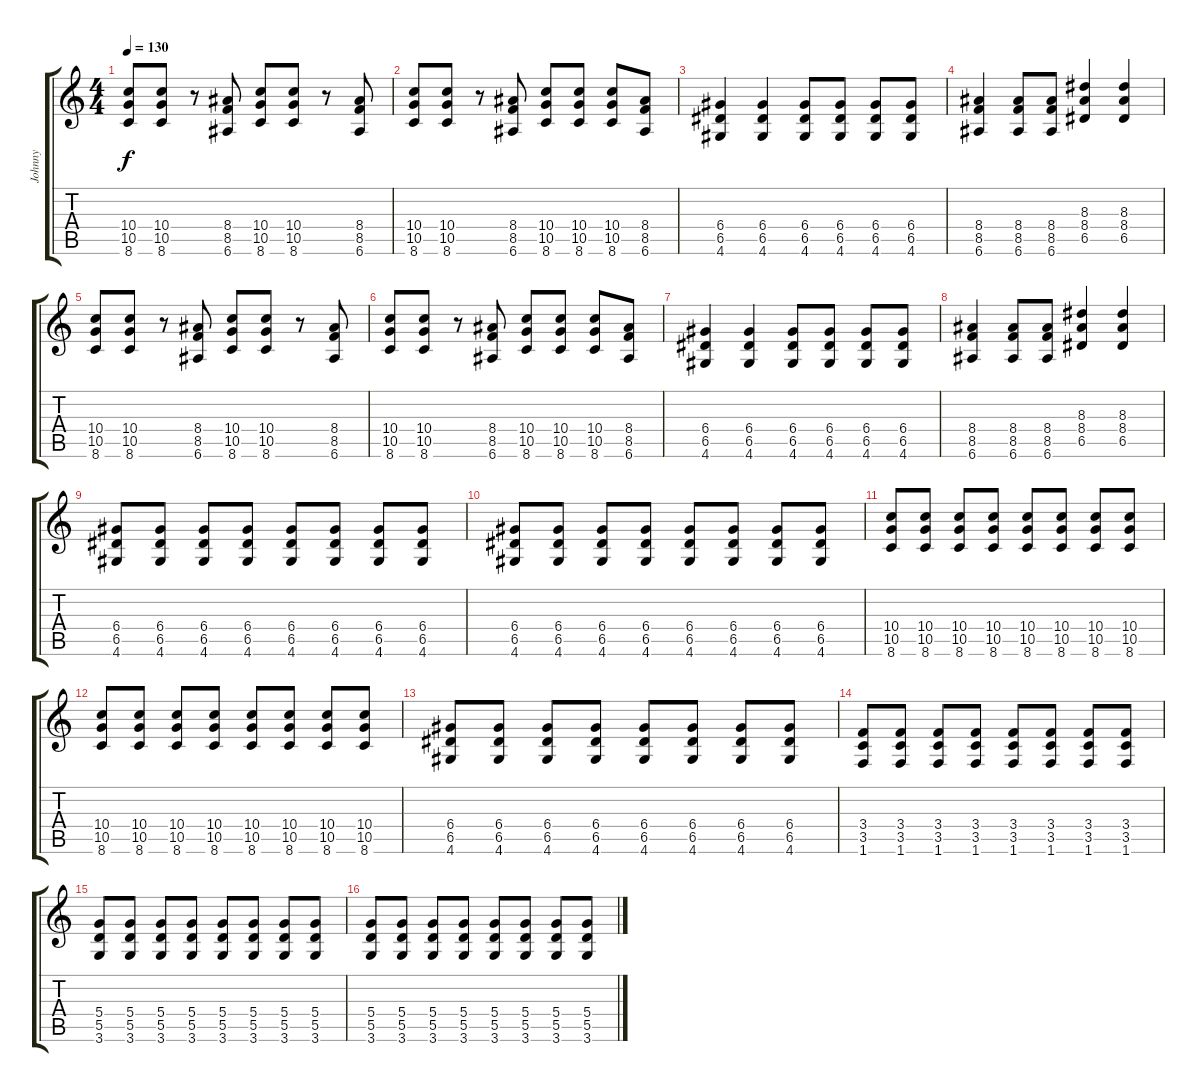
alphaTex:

\track ("Johnny" "Johnny") {instrument distortionguitar}
\staff {score tabs}
\tuning (E4 B3 G3 D3 A2 E2) {hide}
\ts (4 4)
\tempo 130
\clef g2
\ks c
(10.4 10.5 8.6).8{dy f} (10.4 10.5 8.6).8 r.8 (8.4 8.5 6.6).8 (10.4 10.5 8.6).8 (10.4 10.5 8.6).8 r.8 (8.4 8.5 6.6).8 |
(10.4 10.5 8.6).8 (10.4 10.5 8.6).8 r.8 (8.4 8.5 6.6).8 (10.4 10.5 8.6).8 (10.4 10.5 8.6).8 (10.4 10.5 8.6).8 (8.4 8.5 6.6).8 |
(6.4 6.5 4.6).4 (6.4 6.5 4.6).4 (6.4 6.5 4.6).8 (6.4 6.5 4.6).8 (6.4 6.5 4.6).8 (6.4 6.5 4.6).8 |
(8.4 8.5 6.6).4 (8.4 8.5 6.6).8 (8.4 8.5 6.6).8 (8.3 8.4 6.5).4 (8.3 8.4 6.5).4 |
(10.4 10.5 8.6).8 (10.4 10.5 8.6).8 r.8 (8.4 8.5 6.6).8 (10.4 10.5 8.6).8 (10.4 10.5 8.6).8 r.8 (8.4 8.5 6.6).8 |
(10.4 10.5 8.6).8 (10.4 10.5 8.6).8 r.8 (8.4 8.5 6.6).8 (10.4 10.5 8.6).8 (10.4 10.5 8.6).8 (10.4 10.5 8.6).8 (8.4 8.5 6.6).8 |
(6.4 6.5 4.6).4 (6.4 6.5 4.6).4 (6.4 6.5 4.6).8 (6.4 6.5 4.6).8 (6.4 6.5 4.6).8 (6.4 6.5 4.6).8 |
(8.4 8.5 6.6).4 (8.4 8.5 6.6).8 (8.4 8.5 6.6).8 (8.3 8.4 6.5).4 (8.3 8.4 6.5).4 |
(6.4 6.5 4.6).8 (6.4 6.5 4.6).8 (6.4 6.5 4.6).8 (6.4 6.5 4.6).8 (6.4 6.5 4.6).8 (6.4 6.5 4.6).8 (6.4 6.5 4.6).8 (6.4 6.5 4.6).8 |
(6.4 6.5 4.6).8 (6.4 6.5 4.6).8 (6.4 6.5 4.6).8 (6.4 6.5 4.6).8 (6.4 6.5 4.6).8 (6.4 6.5 4.6).8 (6.4 6.5 4.6).8 (6.4 6.5 4.6).8 |
(10.4 10.5 8.6).8 (10.4 10.5 8.6).8 (10.4 10.5 8.6).8 (10.4 10.5 8.6).8 (10.4 10.5 8.6).8 (10.4 10.5 8.6).8 (10.4 10.5 8.6).8 (10.4 10.5 8.6).8 |
(10.4 10.5 8.6).8 (10.4 10.5 8.6).8 (10.4 10.5 8.6).8 (10.4 10.5 8.6).8 (10.4 10.5 8.6).8 (10.4 10.5 8.6).8 (10.4 10.5 8.6).8 (10.4 10.5 8.6).8 |
(6.4 6.5 4.6).8 (6.4 6.5 4.6).8 (6.4 6.5 4.6).8 (6.4 6.5 4.6).8 (6.4 6.5 4.6).8 (6.4 6.5 4.6).8 (6.4 6.5 4.6).8 (6.4 6.5 4.6).8 |
(3.4 3.5 1.6).8 (3.4 3.5 1.6).8 (3.4 3.5 1.6).8 (3.4 3.5 1.6).8 (3.4 3.5 1.6).8 (3.4 3.5 1.6).8 (3.4 3.5 1.6).8 (3.4 3.5 1.6).8 |
(5.4 5.5 3.6).8 (5.4 5.5 3.6).8 (5.4 5.5 3.6).8 (5.4 5.5 3.6).8 (5.4 5.5 3.6).8 (5.4 5.5 3.6).8 (5.4 5.5 3.6).8 (5.4 5.5 3.6).8 |
(5.4 5.5 3.6).8 (5.4 5.5 3.6).8 (5.4 5.5 3.6).8 (5.4 5.5 3.6).8 (5.4 5.5 3.6).8 (5.4 5.5 3.6).8 (5.4 5.5 3.6).8 (5.4 5.5 3.6).8
